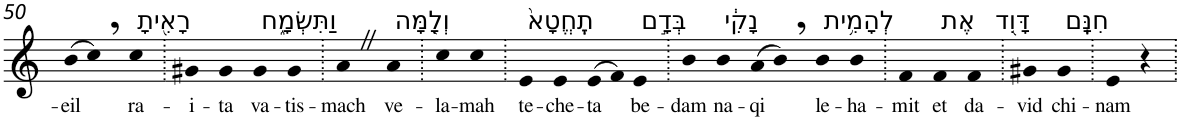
**kern	**text
*part1	*part1
*staff1	*staff1
*I"Piano	*
*I'Pno	*
!!LO:PB:g=z
*clefG2	*
*k[]	*
=50	=50
!	!LO:LY:b
(>8b	-eil
8cc,)	.
!LO:TX:a:t=רָאִ֖יתָ	!
!	!LO:LY:b
4cc	ra-
=51.	=51.
!	!LO:LY:b
4g#X	-i-
!	!LO:LY:b
4g#	-ta
!LO:TX:a:t=וַתִּשְׂמָ֑ח	!
!	!LO:LY:b
4g#	va-
!	!LO:LY:b
4g#	-tis-
=52.	=52.
!	!LO:LY:b
4aZ	-mach
!LO:TX:a:t=וְלָ֤מָּה	!
!	!LO:LY:b
4a	ve-
=53.	=53.
!	!LO:LY:b
4cc	-la-
!	!LO:LY:b
4cc	-mah
=54.	=54.
!LO:TX:a:t=תֶֽחֱטָא֙	!
!	!LO:LY:b
4e	te-
!	!LO:LY:b
4e	-che-
!	!LO:LY:b
(>8e	-ta
8f)	.
!LO:TX:a:t=בְּדָ֣ם	!
!	!LO:LY:b
4e	be-
=55.	=55.
!	!LO:LY:b
4b	-dam
!LO:TX:a:t=נָקִ֔י	!
!	!LO:LY:b
4b	na-
!	!LO:LY:b
(>8a	-qi
8b,)	.
!LO:TX:a:t=לְהָמִ֥ית	!
!	!LO:LY:b
4b	le-
!	!LO:LY:b
4b	-ha-
=56.	=56.
!	!LO:LY:b
4f	-mit
!LO:TX:a:t=אֶת	!
!	!LO:LY:b
4f	et
!LO:TX:a:t=דָּוִ֖ד	!
!	!LO:LY:b
4f	da-
=57.	=57.
!	!LO:LY:b
4g#X	-vid
!LO:TX:a:t=חִנָּֽם	!
!	!LO:LY:b
4g#	chi-
=58.	=58.
!	!LO:LY:b
4e	-nam
4r	.
=.	=.
*-	*-
